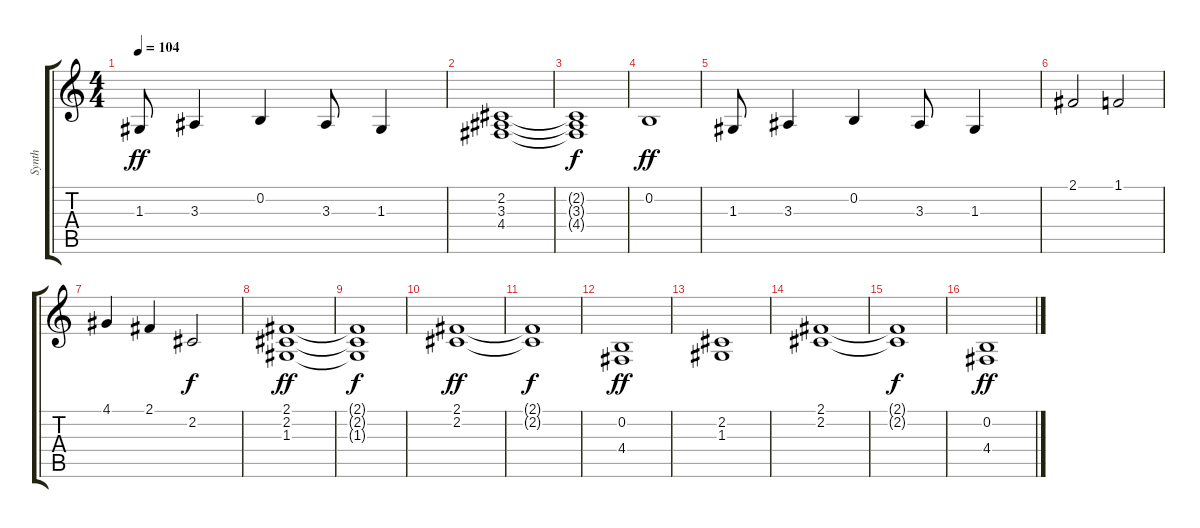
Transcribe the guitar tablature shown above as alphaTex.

\track ("Synth" "Synth") {instrument pad2warm}
\staff {score tabs}
\tuning (E4 B3 G3 D3 A2 E2) {hide}
\ts (4 4)
\tempo 104
\clef g2
\ks c
1.3.8{dy ff} 3.3.4 0.2.4 3.3.8 1.3.4 |
(2.2 3.3 4.4).1 |
(2.2{t} 3.3{t} 4.4{t}).1{dy f} |
0.2.1{dy ff} |
1.3.8 3.3.4 0.2.4 3.3.8 1.3.4 |
2.1.2{volume 14} 1.1.2 |
4.1.4 2.1.4 2.2.2{dy f} |
(2.1 2.2 1.3).1{dy ff volume 11} |
(2.1{t} 2.2{t} 1.3{t}).1{dy f} |
(2.1 2.2).1{dy ff} |
(2.1{t} 2.2{t}).1{dy f} |
(0.2 4.4).1{dy ff} |
(2.2 1.3).1 |
(2.1 2.2).1 |
(2.1{t} 2.2{t}).1{dy f} |
(0.2 4.4).1{dy ff}
